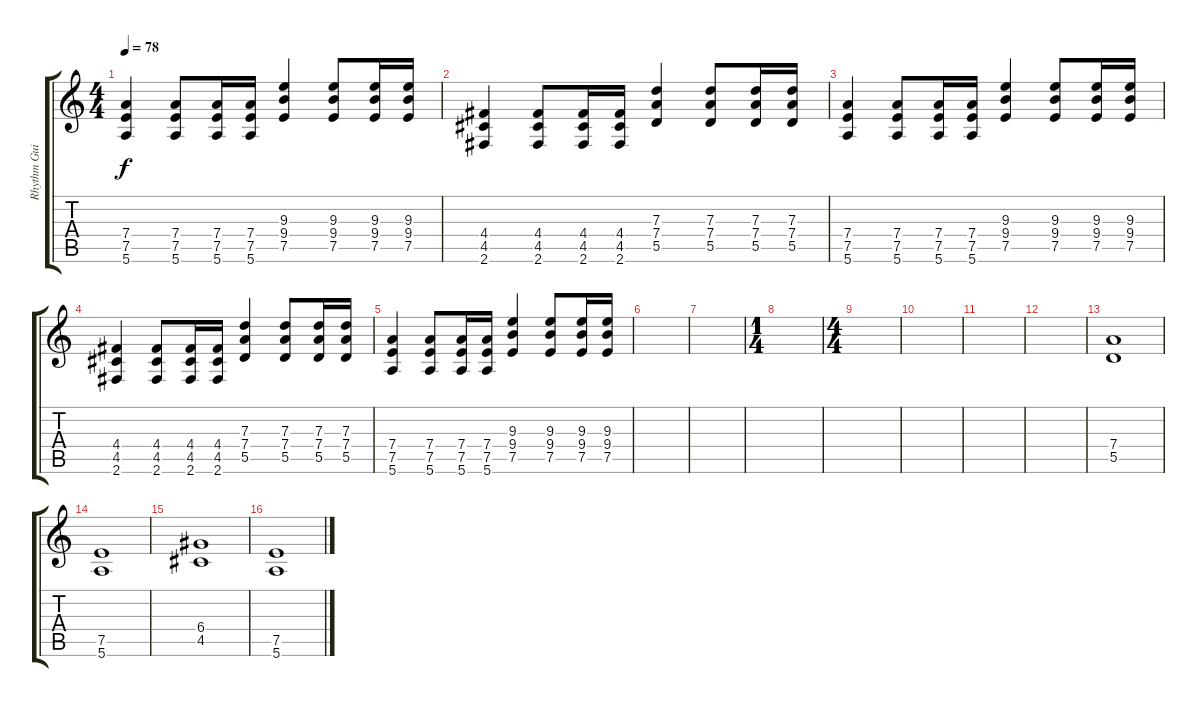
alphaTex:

\track ("Rhythm Guitar" "Rhythm Gui") {instrument overdrivenguitar}
\staff {score tabs}
\tuning (E4 B3 G3 D3 A2 E2) {hide}
\ts (4 4)
\tempo 78
\clef g2
\ks c
(7.4 7.5 5.6).4{dy f} (7.4 7.5 5.6).8 (7.4 7.5 5.6).16 (7.4 7.5 5.6).16 (9.3 9.4 7.5).4 (9.3 9.4 7.5).8 (9.3 9.4 7.5).16 (9.3 9.4 7.5).16 |
(4.4 4.5 2.6).4 (4.4 4.5 2.6).8 (4.4 4.5 2.6).16 (4.4 4.5 2.6).16 (7.3 7.4 5.5).4 (7.3 7.4 5.5).8 (7.3 7.4 5.5).16 (7.3 7.4 5.5).16 |
(7.4 7.5 5.6).4 (7.4 7.5 5.6).8 (7.4 7.5 5.6).16 (7.4 7.5 5.6).16 (9.3 9.4 7.5).4 (9.3 9.4 7.5).8 (9.3 9.4 7.5).16 (9.3 9.4 7.5).16 |
(4.4 4.5 2.6).4 (4.4 4.5 2.6).8 (4.4 4.5 2.6).16 (4.4 4.5 2.6).16 (7.3 7.4 5.5).4 (7.3 7.4 5.5).8 (7.3 7.4 5.5).16 (7.3 7.4 5.5).16 |
(7.4 7.5 5.6).4 (7.4 7.5 5.6).8 (7.4 7.5 5.6).16 (7.4 7.5 5.6).16 (9.3 9.4 7.5).4 (9.3 9.4 7.5).8 (9.3 9.4 7.5).16 (9.3 9.4 7.5).16 |
|
|
\ts (1 4)
|
\ts (4 4)
|
|
|
|
(7.4 5.5).1{instrument overdrivenguitar} |
(7.5 5.6).1 |
(6.4 4.5).1 |
(7.5 5.6).1
